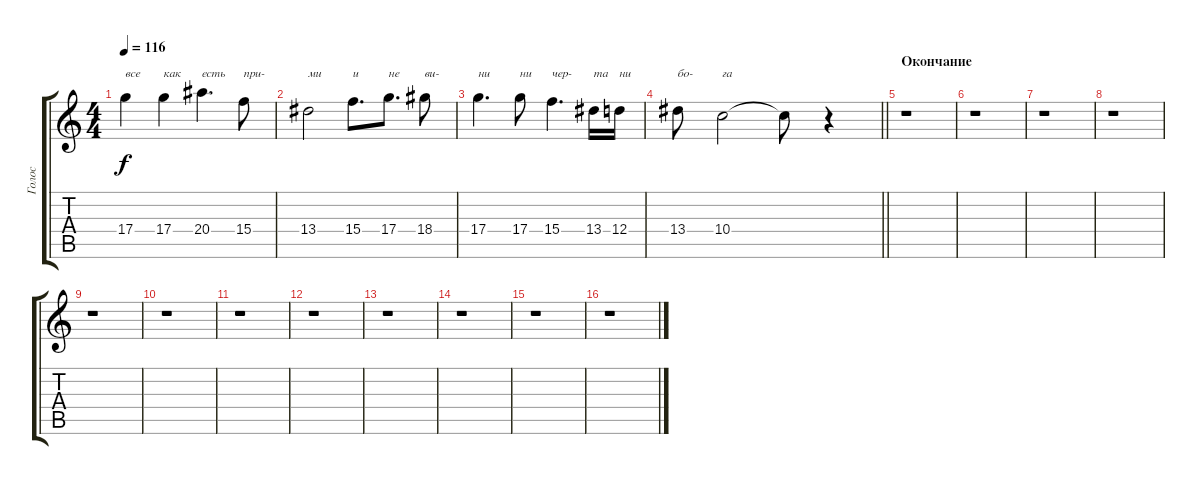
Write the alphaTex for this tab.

\track ("Голос" "Голос") {instrument overdrivenguitar}
\staff {score tabs}
\tuning (E4 B3 G3 D3 A2 E2) {hide}
\ts (4 4)
\tempo 116
\clef g2
\ks c
17.4.4{txt "все" dy f} 17.4.4{txt "как"} 20.4.4{d txt "есть"} 15.4.8{txt "при-"} |
13.4.2{txt "ми"} 15.4.8{d txt "и"} 17.4.8{d txt "не"} 18.4.8{txt "ви-"} |
17.4.4{d txt "ни"} 17.4.8{txt "ни"} 15.4.4{d txt "чер-"} 13.4.16{txt "та"} 12.4.16{txt "ни"} |
\barLineRight lightlight
13.4.8{txt "бо-"} 10.4.2{txt "га"} 10.4{t}.8 r.4 |
\section ("" "Окончание")
r.1 |
r.1 |
r.1 |
r.1 |
r.1 |
r.1 |
r.1 |
r.1 |
r.1 |
r.1 |
r.1 |
r.1
